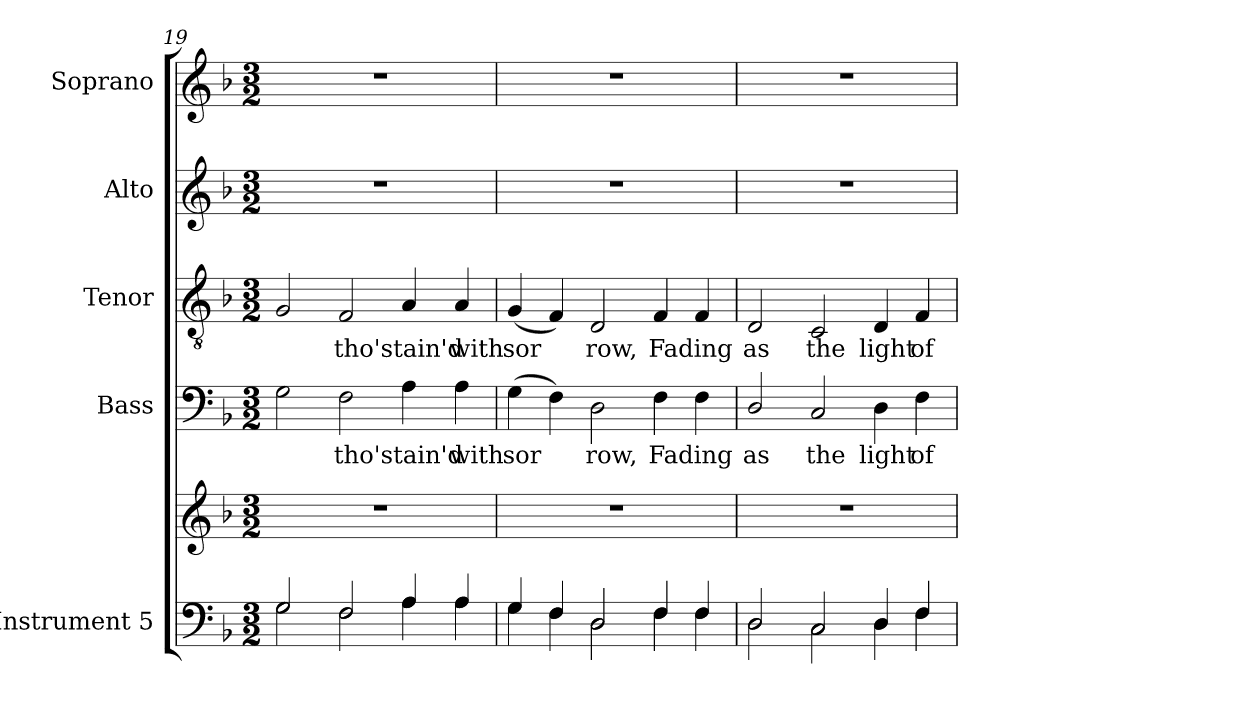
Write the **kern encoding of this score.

**kern	**kern	**kern	**text	**kern	**text	**kern	**kern
*part5	*part5	*part4	*part4	*part3	*part3	*part2	*part1
*staff6	*staff5	*staff4	*staff4	*staff3	*staff3	*staff2	*staff1
*I"Instrument 5	*	*I"Bass	*	*I"Tenor	*	*I"Alto	*I"Soprano
*clefF4	*clefG2	*clefF4	*	*clefGv2	*	*clefG2	*clefG2
*k[b-]	*k[b-]	*k[b-]	*	*k[b-]	*	*k[b-]	*k[b-]
*F:	*F:	*F:	*	*F:	*	*F:	*F:
*M3/2	*M3/2	*M3/2	*	*M3/2	*	*M3/2	*M3/2
=19	=19	=19	=19	=19	=19	=19	=19
*^	*	*	*	*	*	*	*
!	!	!LO:N:vis=1	!	!	!	!	!LO:N:vis=1	!LO:N:vis=1
2G/	2G\	1.r	2G\	.	2G/	.	1.r	1.r
!	!	!	!	!LO:LY:b:cj	!	!LO:LY:b:cj	!	!
2F/	2F\	.	2F\	tho'	2F/	tho'	.	.
!	!	!	!	!LO:LY:b:cj	!	!LO:LY:b:cj	!	!
4A/	4A\	.	4A\	stain'd	4A/	stain'd	.	.
!	!	!	!	!LO:LY:b:cj	!	!LO:LY:b:cj	!	!
4A/	4A\	.	4A\	with	4A/	with	.	.
!!LO:LB:g=z
=20	=20	=20	=20	=20	=20	=20	=20	=20
!	!	!LO:N:vis=1	!	!LO:LY:b	!	!LO:LY:b	!LO:N:vis=1	!LO:N:vis=1
4G\	4G/	1.r	(>4G\	sor	(<4G/	sor	1.r	1.r
4F/	4F\	.	4F\)	.	4F/)	.	.	.
!	!	!	!	!LO:LY:b:cj	!	!LO:LY:b:cj	!	!
2D\	2D/	.	2D\	row,	2D/	row,	.	.
!	!	!	!	!LO:LY:b:cj	!	!LO:LY:b:cj	!	!
4F/	4F\	.	4F\	Fading	4F/	Fading	.	.
4F/	4F\	.	4F\	.	4F/	.	.	.
=21	=21	=21	=21	=21	=21	=21	=21	=21
!	!	!LO:N:vis=1	!	!LO:LY:b:cj	!	!LO:LY:b:cj	!LO:N:vis=1	!LO:N:vis=1
2D/	2D\	1.r	2D/	as	2D/	as	1.r	1.r
!	!	!	!	!LO:LY:b:cj	!	!LO:LY:b:cj	!	!
2C/	2C\	.	2C/	the	2C/	the	.	.
!	!	!	!	!LO:LY:b:cj	!	!LO:LY:b:cj	!	!
4D/	4D\	.	4D\	light	4D/	light	.	.
!	!	!	!	!LO:LY:b:cj	!	!LO:LY:b:cj	!	!
4F/	4F\	.	4F\	of	4F/	of	.	.
*v	*v	*	*	*	*	*	*	*
=	=	=	=	=	=	=	=
*-	*-	*-	*-	*-	*-	*-	*-
